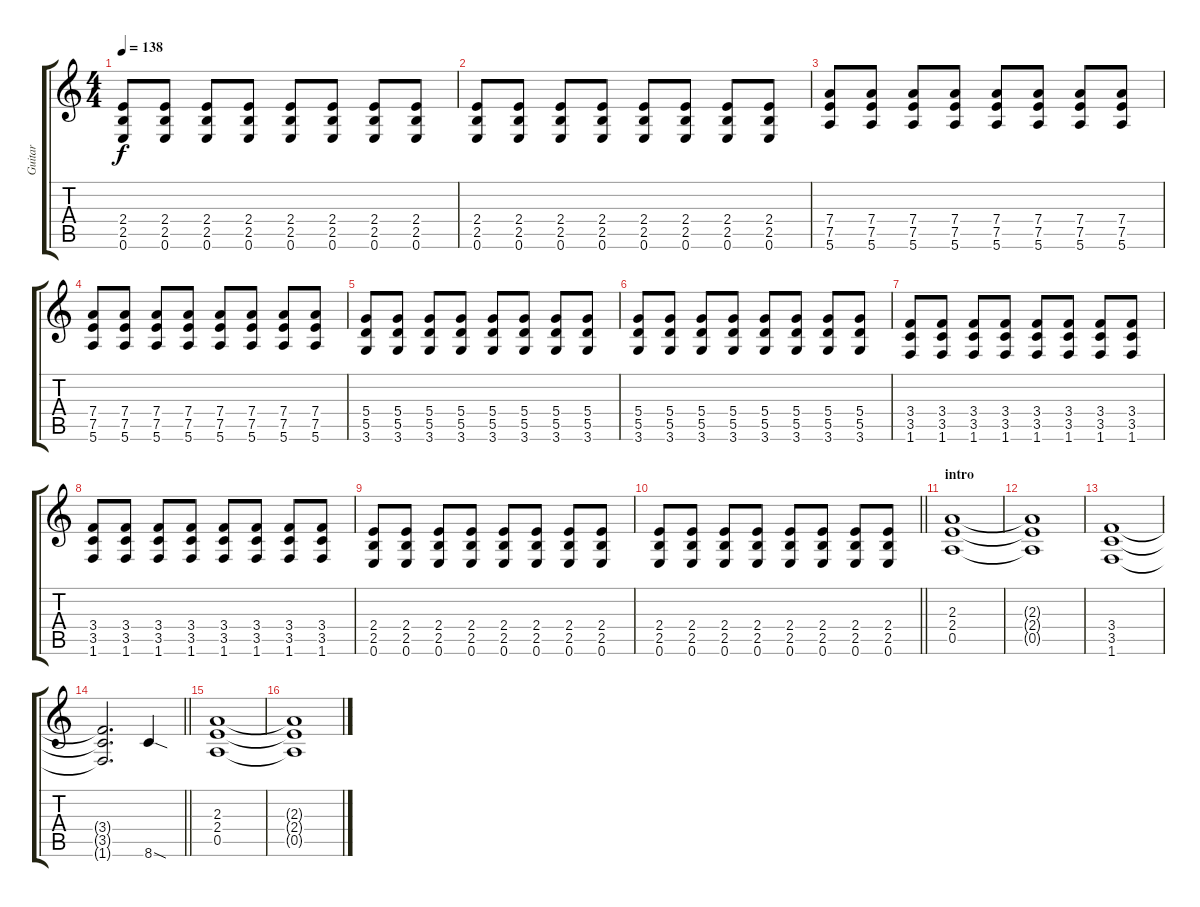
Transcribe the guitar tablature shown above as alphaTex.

\track ("Guitar" "Guitar") {instrument overdrivenguitar}
\staff {score tabs}
\tuning (E4 B3 G3 D3 A2 E2) {hide}
\ts (4 4)
\tempo 138
\clef g2
\ks c
(2.4 2.5 0.6).8{dy f} (2.4 2.5 0.6).8 (2.4 2.5 0.6).8 (2.4 2.5 0.6).8 (2.4 2.5 0.6).8 (2.4 2.5 0.6).8 (2.4 2.5 0.6).8 (2.4 2.5 0.6).8 |
(2.4 2.5 0.6).8 (2.4 2.5 0.6).8 (2.4 2.5 0.6).8 (2.4 2.5 0.6).8 (2.4 2.5 0.6).8 (2.4 2.5 0.6).8 (2.4 2.5 0.6).8 (2.4 2.5 0.6).8 |
(7.4 7.5 5.6).8 (7.4 7.5 5.6).8 (7.4 7.5 5.6).8 (7.4 7.5 5.6).8 (7.4 7.5 5.6).8 (7.4 7.5 5.6).8 (7.4 7.5 5.6).8 (7.4 7.5 5.6).8 |
(7.4 7.5 5.6).8 (7.4 7.5 5.6).8 (7.4 7.5 5.6).8 (7.4 7.5 5.6).8 (7.4 7.5 5.6).8 (7.4 7.5 5.6).8 (7.4 7.5 5.6).8 (7.4 7.5 5.6).8 |
(5.4 5.5 3.6).8 (5.4 5.5 3.6).8 (5.4 5.5 3.6).8 (5.4 5.5 3.6).8 (5.4 5.5 3.6).8 (5.4 5.5 3.6).8 (5.4 5.5 3.6).8 (5.4 5.5 3.6).8 |
(5.4 5.5 3.6).8 (5.4 5.5 3.6).8 (5.4 5.5 3.6).8 (5.4 5.5 3.6).8 (5.4 5.5 3.6).8 (5.4 5.5 3.6).8 (5.4 5.5 3.6).8 (5.4 5.5 3.6).8 |
(3.4 3.5 1.6).8 (3.4 3.5 1.6).8 (3.4 3.5 1.6).8 (3.4 3.5 1.6).8 (3.4 3.5 1.6).8 (3.4 3.5 1.6).8 (3.4 3.5 1.6).8 (3.4 3.5 1.6).8 |
(3.4 3.5 1.6).8 (3.4 3.5 1.6).8 (3.4 3.5 1.6).8 (3.4 3.5 1.6).8 (3.4 3.5 1.6).8 (3.4 3.5 1.6).8 (3.4 3.5 1.6).8 (3.4 3.5 1.6).8 |
(2.4 2.5 0.6).8 (2.4 2.5 0.6).8 (2.4 2.5 0.6).8 (2.4 2.5 0.6).8 (2.4 2.5 0.6).8 (2.4 2.5 0.6).8 (2.4 2.5 0.6).8 (2.4 2.5 0.6).8 |
\barLineRight lightlight
(2.4 2.5 0.6).8 (2.4 2.5 0.6).8 (2.4 2.5 0.6).8 (2.4 2.5 0.6).8 (2.4 2.5 0.6).8 (2.4 2.5 0.6).8 (2.4 2.5 0.6).8 (2.4 2.5 0.6).8 |
\section ("" "intro")
(2.3 2.4 0.5).1 |
(2.3{t} 2.4{t} 0.5{t}).1 |
(3.4 3.5 1.6).1 |
\barLineRight lightlight
(3.4{t} 3.5{t} 1.6{t}).2{d} 8.6{sod}.4 |
(2.3 2.4 0.5).1 |
(2.3{t} 2.4{t} 0.5{t}).1
